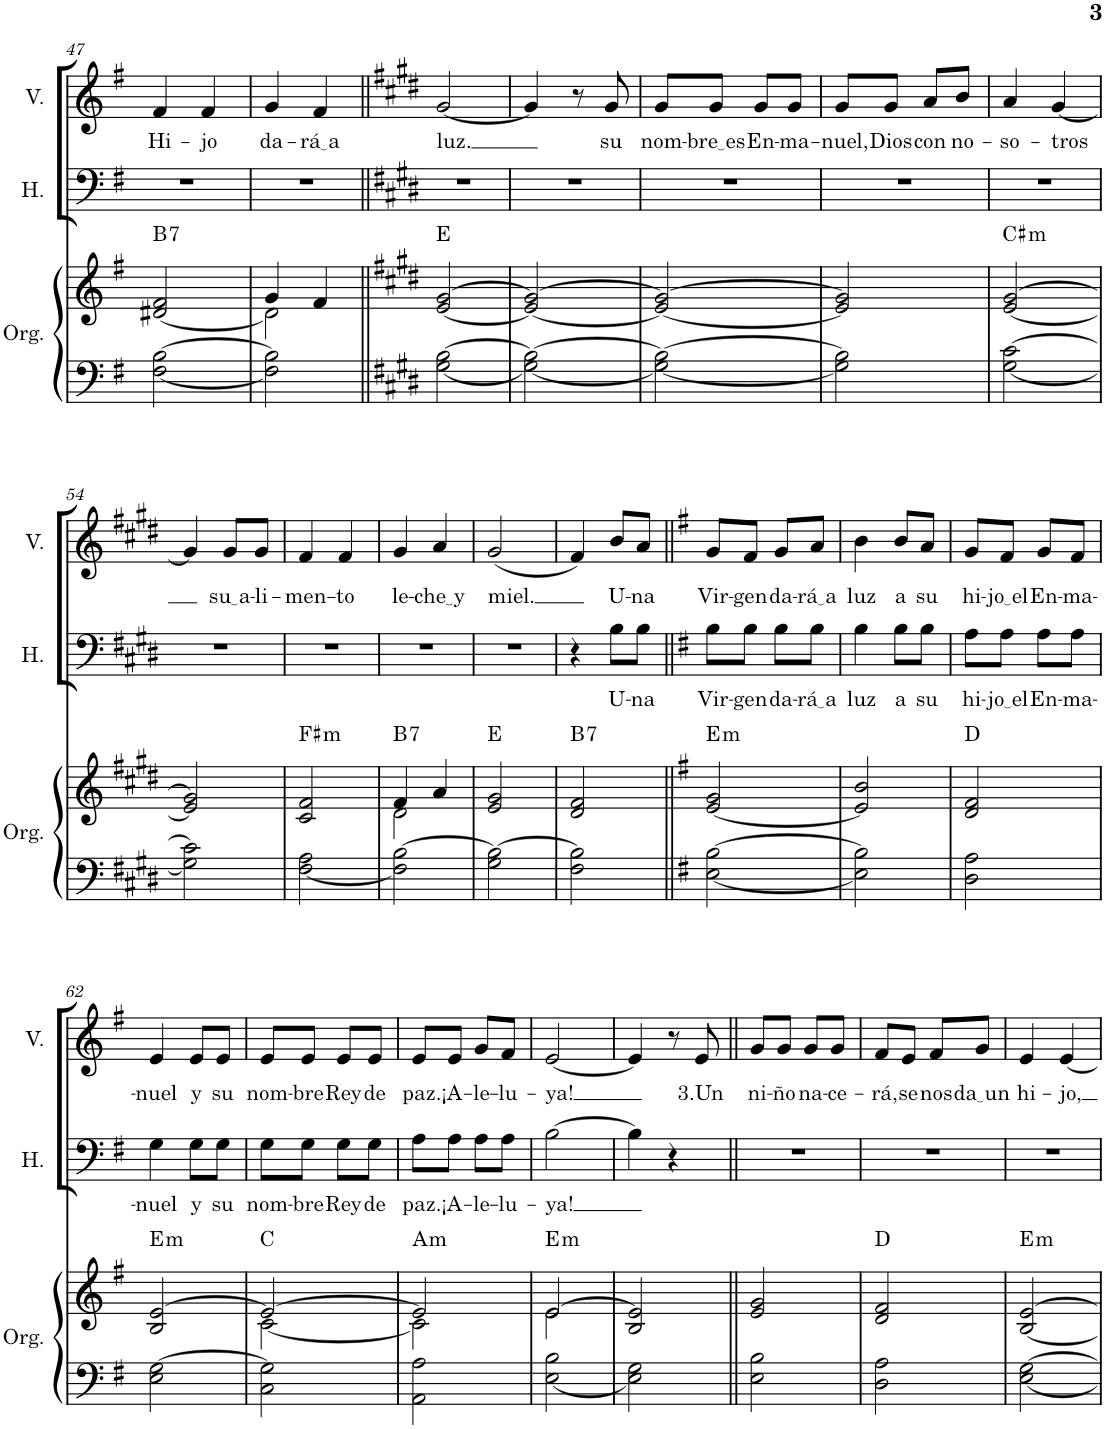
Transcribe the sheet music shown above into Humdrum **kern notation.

**kern	**kern	**harte	**kern	**text	**kern	**text
*part3	*part3	*part3	*part2	*part2	*part1	*part1
*staff4	*staff3	*	*staff2	*staff2	*staff1	*staff1
*I"Órgano	*	*	*I"Hombres	*	*I"Mujeres	*
*	*	*	*I'H.	*	*	*
!!LO:PB:g=z
*clefF4	*clefG2	*	*clefF4	*	*clefG2	*
*k[f#]	*k[f#]	*	*k[f#]	*	*k[f#]	*
*M2/4	*M2/4	*	*M2/4	*	*M2/4	*
=47	=47	=47	=47	=47	=47	=47
!	!	!LO:H:kt=7	!	!	!	!LO:LY:b
[2F#\ [2B\	[2d#X/ 2f#/	B:7	2r	.	4f#/	Hi-
!	!	!	!	!	!	!LO:LY:b
.	.	.	.	.	4f#/	-jo
=48	=48	=48	=48	=48	=48	=48
*	*^	*	*	*	*	*
!	!	!	!	!	!	!	!LO:LY:b
2F#\] 2B\]	4g/	2d#\]	.	2r	.	4g/	da-
!	!	!	!	!	!	!	!LO:LY:b
.	4f#/	.	.	.	.	4f#/	rá a
*	*v	*v	*	*	*	*	*
=49||	=49||	=49||	=49||	=49||	=49||	=49||
*k[f#c#g#d#]	*k[f#c#g#d#]	*	*k[f#c#g#d#]	*	*k[f#c#g#d#]	*
!	!	!	!	!	!	!LO:LY:b
[2G#\ [2B\	[2e/ [2g#/	E:maj	2r	.	[2g#/	luz.
=50	=50	=50	=50	=50	=50	=50
2G#\_ 2B\_	2e/_ 2g#/_	.	2r	.	4g#/]	.
.	.	.	.	.	8r	.
!	!	!	!	!	!	!LO:LY:b
.	.	.	.	.	8g#/	su
=51	=51	=51	=51	=51	=51	=51
!	!	!	!	!	!	!LO:LY:b
2G#\_ 2B\_	2e/_ 2g#/_	.	2r	.	8g#/L	nom-
!	!	!	!	!	!	!LO:LY:b
.	.	.	.	.	8g#/J	bre es
!	!	!	!	!	!	!LO:LY:b
.	.	.	.	.	8g#/L	En-
!	!	!	!	!	!	!LO:LY:b
.	.	.	.	.	8g#/J	-ma-
=52	=52	=52	=52	=52	=52	=52
!	!	!	!	!	!	!LO:LY:b
2G#\] 2B\]	2e/] 2g#/]	.	2r	.	8g#/L	-nuel,
!	!	!	!	!	!	!LO:LY:b
.	.	.	.	.	8g#/J	Dios
!	!	!	!	!	!	!LO:LY:b
.	.	.	.	.	8a/L	con
!	!	!	!	!	!	!LO:LY:b
.	.	.	.	.	8b/J	no-
=53	=53	=53	=53	=53	=53	=53
!	!	!LO:H:kt=m	!	!	!	!LO:LY:b
[2G#\ [2c#\	[2e/ [2g#/	C#:min	2r	.	4a/	-so-
!	!	!	!	!	!	!LO:LY:b
.	.	.	.	.	[4g#/	-tros
!!LO:LB:g=z
=54	=54	=54	=54	=54	=54	=54
2G#\] 2c#\]	2e/] 2g#/]	.	2r	.	4g#/]	.
!	!	!	!	!	!	!LO:LY:b
.	.	.	.	.	8g#/L	su a
!	!	!	!	!	!	!LO:LY:b
.	.	.	.	.	8g#/J	-li-
=55	=55	=55	=55	=55	=55	=55
!	!	!LO:H:kt=m	!	!	!	!LO:LY:b
[2F#\ 2A\	2c#/ 2f#/	F#:min	2r	.	4f#/	-men-
!	!	!	!	!	!	!LO:LY:b
.	.	.	.	.	4f#/	-to
=56	=56	=56	=56	=56	=56	=56
*	*^	*	*	*	*	*
!	!	!	!LO:H:kt=7	!	!	!	!LO:LY:b
2F#\] [2B\	4f#/	2d#\	B:7	2r	.	4g#/	le-
!	!	!	!	!	!	!	!LO:LY:b
.	4a/	.	.	.	.	4a/	che y
*	*v	*v	*	*	*	*	*
=57	=57	=57	=57	=57	=57	=57
!	!	!	!	!	!	!LO:LY:b
2G#\ 2B\_	2e/ 2g#/	E:maj	2r	.	(2g#/	miel.
=58	=58	=58	=58	=58	=58	=58
!	!	!LO:H:kt=7	!	!	!	!
2F#\ 2B\]	2d#/ 2f#/	B:7	4r	.	4f#/)	.
!	!	!	!	!LO:LY:b	!	!LO:LY:b
.	.	.	8B\L	U-	8b/L	U-
!	!	!	!	!LO:LY:b	!	!LO:LY:b
.	.	.	8B\J	-na	8a/J	-na
=59||	=59||	=59||	=59||	=59||	=59||	=59||
*k[f#]	*k[f#]	*	*k[f#]	*	*k[f#]	*
!	!	!LO:H:kt=m	!	!LO:LY:b	!	!LO:LY:b
[2E\ [2B\	[2e/ 2g/	E:min	8B\L	Vir-	8g/L	Vir-
!	!	!	!	!LO:LY:b	!	!LO:LY:b
.	.	.	8B\J	-gen	8f#/J	-gen
!	!	!	!	!LO:LY:b	!	!LO:LY:b
.	.	.	8B\L	da-	8g/L	da-
!	!	!	!	!LO:LY:b	!	!LO:LY:b
.	.	.	8B\J	rá a	8a/J	rá a
=60	=60	=60	=60	=60	=60	=60
!	!	!	!	!LO:LY:b	!	!LO:LY:b
2E\] 2B\]	2e/] 2b/	.	4B\	luz	4b\	luz
!	!	!	!	!LO:LY:b	!	!LO:LY:b
.	.	.	8B\L	a	8b/L	a
!	!	!	!	!LO:LY:b	!	!LO:LY:b
.	.	.	8B\J	su	8a/J	su
=61	=61	=61	=61	=61	=61	=61
!	!	!	!	!LO:LY:b	!	!LO:LY:b
2D\ 2A\	2d/ 2f#/	D:maj	8A\L	hi-	8g/L	hi-
!	!	!	!	!LO:LY:b	!	!LO:LY:b
.	.	.	8A\J	jo el	8f#/J	jo el
!	!	!	!	!LO:LY:b	!	!LO:LY:b
.	.	.	8A\L	En-	8g/L	En-
!	!	!	!	!LO:LY:b	!	!LO:LY:b
.	.	.	8A\J	-ma-	8f#/J	-ma-
!!LO:LB:g=z
=62	=62	=62	=62	=62	=62	=62
!	!	!LO:H:kt=m	!	!LO:LY:b	!	!LO:LY:b
2E\ [2G\	2B/ [2e/	E:min	4G\	-nuel	4e/	-nuel
!	!	!	!	!LO:LY:b	!	!LO:LY:b
.	.	.	8G\L	y	8e/L	y
!	!	!	!	!LO:LY:b	!	!LO:LY:b
.	.	.	8G\J	su	8e/J	su
=63	=63	=63	=63	=63	=63	=63
*	*^	*	*	*	*	*
!	!	!	!	!	!LO:LY:b	!	!LO:LY:b
2C\ 2G\]	2e/_	[2c\	C:maj	8G\L	nom-	8e/L	nom-
!	!	!	!	!	!LO:LY:b	!	!LO:LY:b
.	.	.	.	8G\J	-bre	8e/J	-bre
!	!	!	!	!	!LO:LY:b	!	!LO:LY:b
.	.	.	.	8G\L	Rey	8e/L	Rey
!	!	!	!	!	!LO:LY:b	!	!LO:LY:b
.	.	.	.	8G\J	de	8e/J	de
=64	=64	=64	=64	=64	=64	=64	=64
!	!	!	!LO:H:kt=m	!	!LO:LY:b	!	!LO:LY:b
2AA\ 2A\	2e/]	2c\]	A:min	8A\L	paz.	8e/L	paz.
!	!	!	!	!	!LO:LY:b	!	!LO:LY:b
.	.	.	.	8A\J	¡A-	8e/J	¡A-
!	!	!	!	!	!LO:LY:b	!	!LO:LY:b
.	.	.	.	8A\L	-le-	8g/L	-le-
!	!	!	!	!	!LO:LY:b	!	!LO:LY:b
.	.	.	.	8A\J	-lu-	8f#/J	-lu-
=65	=65	=65	=65	=65	=65	=65	=65
!	!	!	!LO:H:kt=m	!	!LO:LY:b	!	!LO:LY:b
[2E\ 2B\	[2e/	2e\	E:min	[2B\	-ya!	[2e/	-ya!
*	*v	*v	*	*	*	*	*
=66	=66	=66	=66	=66	=66	=66
2E\] 2G\	2B/ 2e/]	.	4B\]	.	4e/]	.
.	.	.	4r	.	8r	.
!	!	!	!	!	!	!LO:LY:b
.	.	.	.	.	8e/	-3.Un
=67||	=67||	=67||	=67||	=67||	=67||	=67||
!	!	!	!	!	!	!LO:LY:b
2E\ 2B\	2e/ 2g/	.	2r	.	8g/L	ni-
!	!	!	!	!	!	!LO:LY:b
.	.	.	.	.	8g/J	-ño
!	!	!	!	!	!	!LO:LY:b
.	.	.	.	.	8g/L	na-
!	!	!	!	!	!	!LO:LY:b
.	.	.	.	.	8g/J	-ce-
=68	=68	=68	=68	=68	=68	=68
!	!	!	!	!	!	!LO:LY:b
2D\ 2A\	2d/ 2f#/	D:maj	2r	.	8f#/L	-rá,
!	!	!	!	!	!	!LO:LY:b
.	.	.	.	.	8e/J	se
!	!	!	!	!	!	!LO:LY:b
.	.	.	.	.	8f#/L	nos
!	!	!	!	!	!	!LO:LY:b
.	.	.	.	.	8g/J	da un
=69	=69	=69	=69	=69	=69	=69
!	!	!LO:H:kt=m	!	!	!	!LO:LY:b
[2E\ [2G\	[2B/ [2e/	E:min	2r	.	4e/	hi-
!	!	!	!	!	!	!LO:LY:b
.	.	.	.	.	[4e/	-jo,
=	=	=	=	=	=	=
*-	*-	*-	*-	*-	*-	*-
